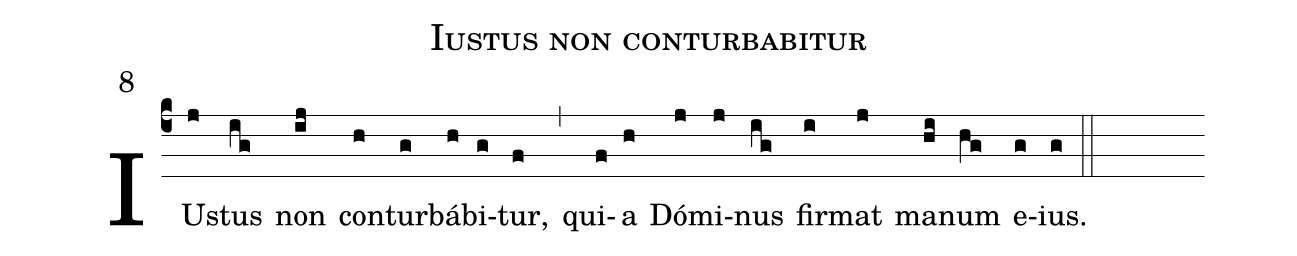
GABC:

name: Iustus non conturbabitur;
mode: 8;
%%
(c4)
IU(j)stus(ig) non(ij) con(h)tur(g)bá(h)bi(g)tur,(f) (,)
qui(f)a(h) Dó(j)mi(j)nus(ig) fir(i)mat(j) ma(hi)num(hg) e(g)ius.(g) (::)
